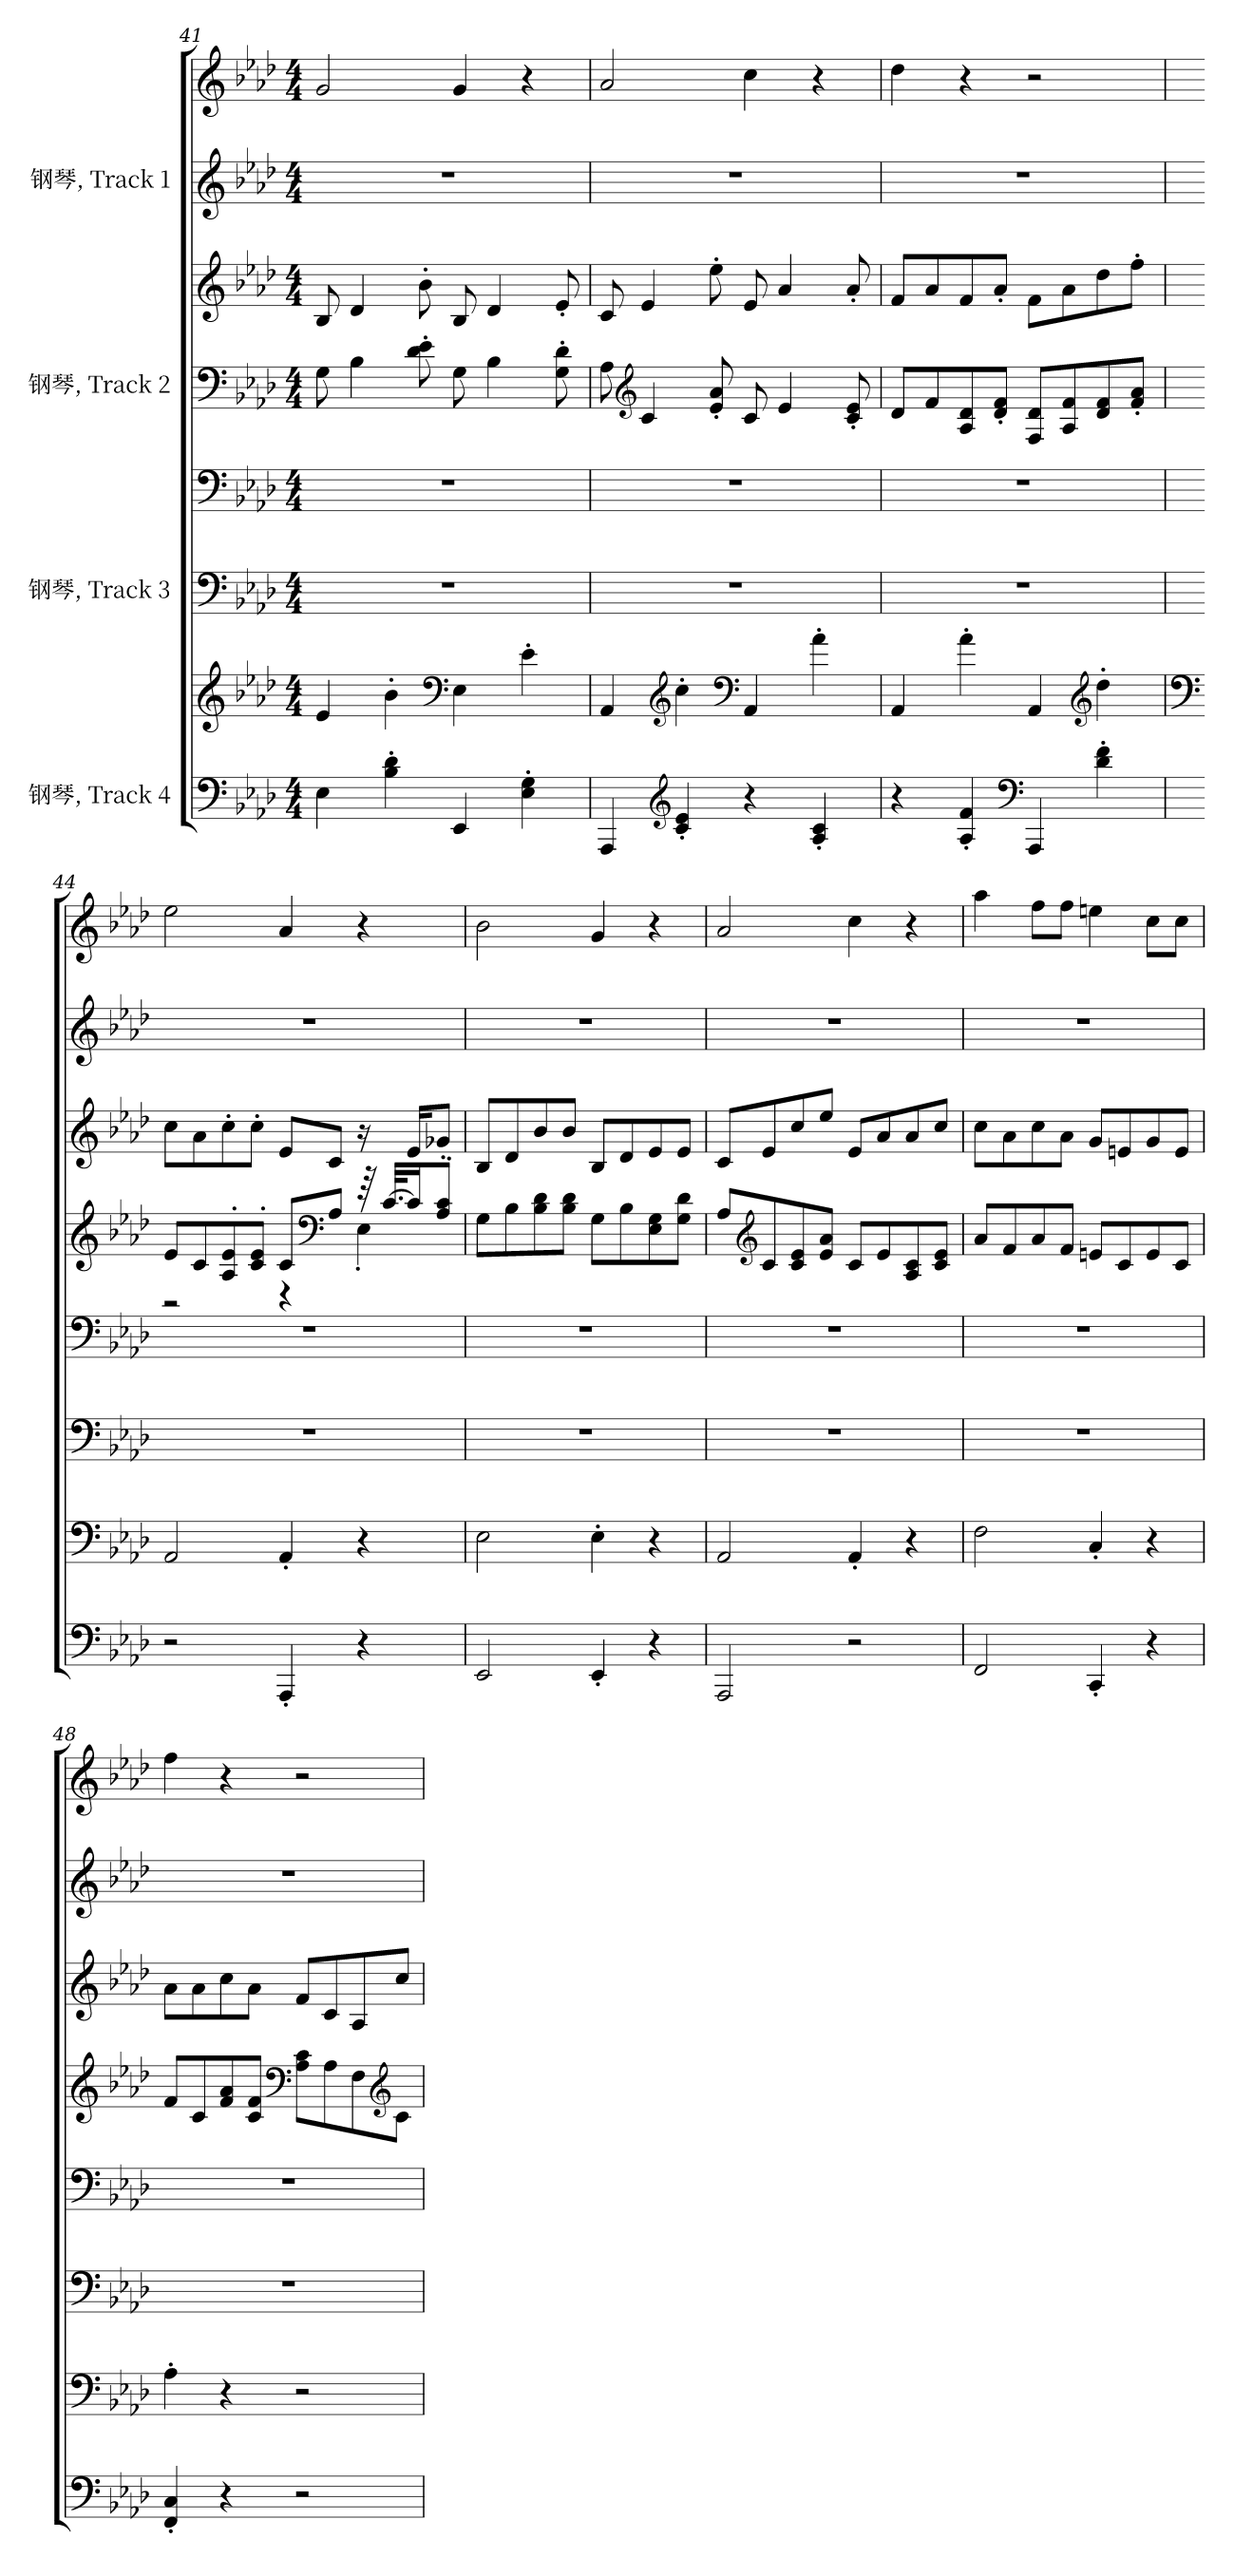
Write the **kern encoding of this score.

**kern	**kern	**kern	**kern	**kern	**kern	**kern	**kern
*part4	*part4	*part3	*part3	*part2	*part2	*part1	*part1
*staff8	*staff7	*staff6	*staff5	*staff4	*staff3	*staff2	*staff1
*I"钢琴, Track 4	*	*I"钢琴, Track 3	*	*I"钢琴, Track 2	*	*I"钢琴, Track 1	*
*clefF4	*clefG2	*clefF4	*clefF4	*clefF4	*clefG2	*clefG2	*clefG2
*k[b-e-a-d-]	*k[b-e-a-d-]	*k[b-e-a-d-]	*k[b-e-a-d-]	*k[b-e-a-d-]	*k[b-e-a-d-]	*k[b-e-a-d-]	*k[b-e-a-d-]
*M4/4	*M4/4	*M4/4	*M4/4	*M4/4	*M4/4	*M4/4	*M4/4
=41	=41	=41	=41	=41	=41	=41	=41
4E-\	4e-/	1r	1r	8G\	8B-/	1r	2g/
.	.	.	.	4B-\	4d-/	.	.
4B-\' 4d-\'	4b-'\	.	.	.	.	.	.
.	.	.	.	8d-\' 8e-\'	8b-'\	.	.
*	*clefF4	*	*	*	*	*	*
4EE-/	4E-\	.	.	8G\	8B-/	.	4g/
.	.	.	.	4B-\	4d-/	.	.
4E-\' 4G\'	4e-'\	.	.	.	.	.	4r
.	.	.	.	8G\' 8d-\'	8e-'/	.	.
!!LO:PB:g=z
=42	=42	=42	=42	=42	=42	=42	=42
4AAA-/	4AA-/	1r	1r	8A-\	8c/	1r	2a-/
*	*	*	*	*clefG2	*	*	*
.	.	.	.	4c/	4e-/	.	.
*clefG2	*clefG2	*	*	*	*	*	*
4c/' 4e-/'	4cc'\	.	.	.	.	.	.
.	.	.	.	8e-/' 8a-/'	8ee-'\	.	.
*	*clefF4	*	*	*	*	*	*
4r	4AA-/	.	.	8c/	8e-/	.	4cc\
.	.	.	.	4e-/	4a-/	.	.
4A-/' 4c/'	4a-'\	.	.	.	.	.	4r
.	.	.	.	8c/' 8e-/'	8a-'/	.	.
=43	=43	=43	=43	=43	=43	=43	=43
4r	4AA-/	1r	1r	8d-/L	8f/L	1r	4dd-\
.	.	.	.	8f/	8a-/	.	.
4A-/' 4f/'	4a-'\	.	.	8A-/ 8d-/	8f/	.	4r
.	.	.	.	8d-/' 8f/'J	8a-'/J	.	.
*clefF4	*	*	*	*	*	*	*
4AAA-/	4AA-/	.	.	8F/ 8d-/L	8f\L	.	2r
.	.	.	.	8A-/ 8f/	8a-\	.	.
*	*clefG2	*	*	*	*	*	*
4d-\' 4f\'	4dd-'\	.	.	8d-/ 8f/	8dd-\	.	.
.	.	.	.	8f/' 8a-/'J	8ff'\J	.	.
=44	=44	=44	=44	=44	=44	=44	=44
*	*clefF4	*	*	*	*	*	*
*	*	*	*	*^	*	*	*
2r	2AA-/	1r	1r	8e-/L	2r	8cc\L	1r	2ee-\
.	.	.	.	8c/	.	8a-\	.	.
.	.	.	.	8A-/' 8e-/'	.	8cc'\	.	.
.	.	.	.	8c/' 8e-/'J	.	8cc'\J	.	.
4AAA-'/	4AA-'/	.	.	8c/L	4r	8e-/L	.	4a-/
*	*	*	*	*clefF4	*	*	*	*
.	.	.	.	8A-/J	.	8c/J	.	.
4r	4r	.	.	64r	4E-'\	16r	.	4r
.	.	.	.	[32.c/KLL	.	.	.	.
.	.	.	.	16c/J]	.	16e-/KL	.	.
.	.	.	.	8A-/' 8c/'J	.	8g-X'/J	.	.
*	*	*	*	*v	*v	*	*	*
!!LO:PB:g=z
=45	=45	=45	=45	=45	=45	=45	=45
2EE-/	2E-\	1r	1r	8G\L	8B-/L	1r	2b-\
.	.	.	.	8B-\	8d-/	.	.
.	.	.	.	8B-\ 8d-\	8b-/	.	.
.	.	.	.	8B-\ 8d-\J	8b-/J	.	.
4EE-'/	4E-'\	.	.	8G\L	8B-/L	.	4g/
.	.	.	.	8B-\	8d-/	.	.
4r	4r	.	.	8E-\ 8G\	8e-/	.	4r
.	.	.	.	8G\ 8d-\J	8e-/J	.	.
=46	=46	=46	=46	=46	=46	=46	=46
2AAA-/	2AA-/	1r	1r	8A-/L	8c/L	1r	2a-/
*	*	*	*	*clefG2	*	*	*
.	.	.	.	8c/	8e-/	.	.
.	.	.	.	8c/ 8e-/	8cc/	.	.
.	.	.	.	8e-/ 8a-/J	8ee-/J	.	.
2r	4AA-'/	.	.	8c/L	8e-/L	.	4cc\
.	.	.	.	8e-/	8a-/	.	.
.	4r	.	.	8A-/ 8c/	8a-/	.	4r
.	.	.	.	8c/ 8e-/J	8cc/J	.	.
=47	=47	=47	=47	=47	=47	=47	=47
2FF/	2F\	1r	1r	8a-/L	8cc\L	1r	4aa-\
.	.	.	.	8f/	8a-\	.	.
.	.	.	.	8a-/	8cc\	.	8ff\L
.	.	.	.	8f/J	8a-\J	.	8ff\J
4CC'/	4C'/	.	.	8en/L	8g/L	.	4een\
.	.	.	.	8c/	8en/	.	.
4r	4r	.	.	8e/	8g/	.	8cc\L
.	.	.	.	8c/J	8e/J	.	8cc\J
!!LO:PB:g=z
=48	=48	=48	=48	=48	=48	=48	=48
4FF/' 4C/'	4A-'\	1r	1r	8f/L	8a-\L	1r	4ff\
.	.	.	.	8c/	8a-\	.	.
4r	4r	.	.	8f/ 8a-/	8cc\	.	4r
.	.	.	.	8c/ 8f/J	8a-\J	.	.
*	*	*	*	*clefF4	*	*	*
2r	2r	.	.	8A-\ 8c\L	8f/L	.	2r
.	.	.	.	8A-\	8c/	.	.
.	.	.	.	8F\	8A-/	.	.
*	*	*	*	*clefG2	*	*	*
.	.	.	.	8c\J	8cc/J	.	.
=	=	=	=	=	=	=	=
*-	*-	*-	*-	*-	*-	*-	*-
